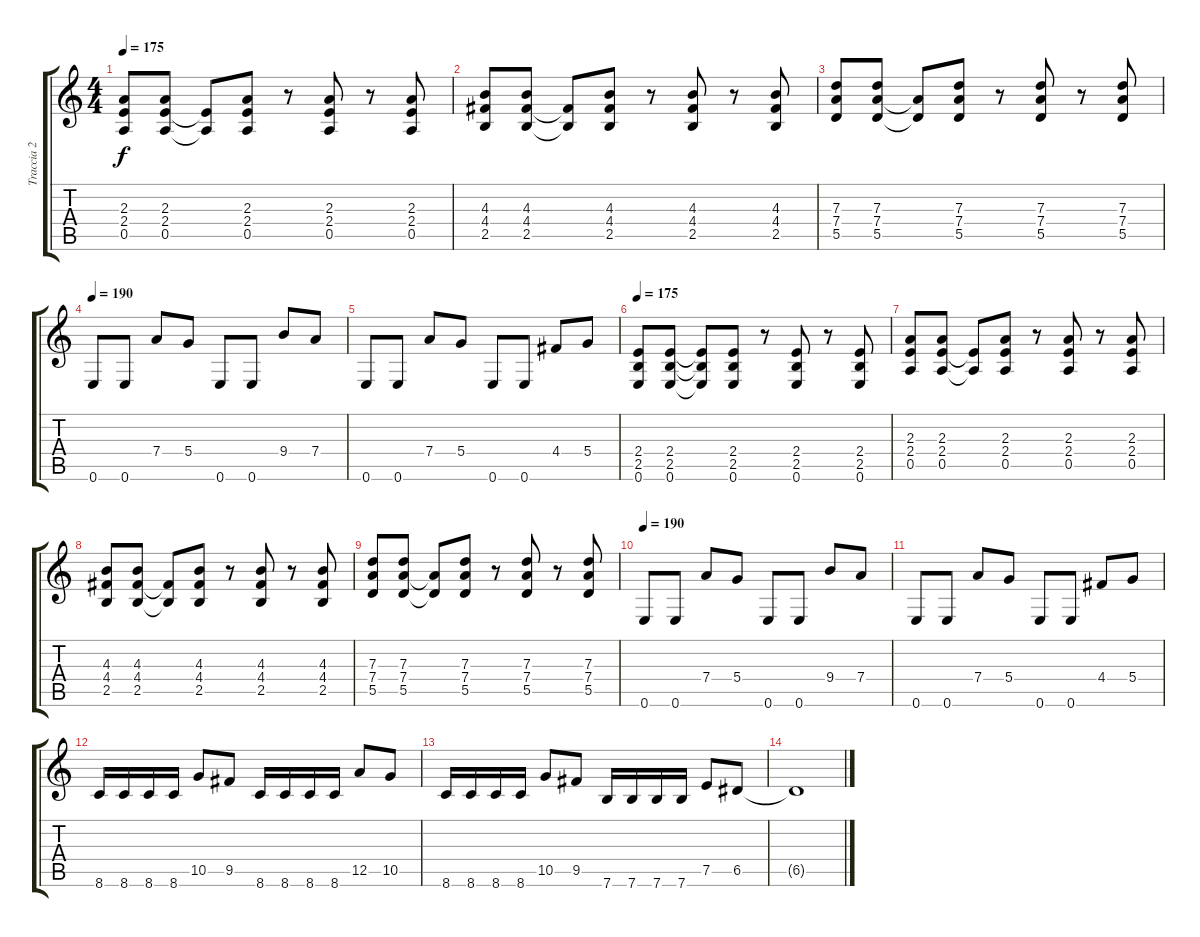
\track ("Traccia 2" "Traccia 2") {instrument distortionguitar}
\staff {score tabs}
\tuning (E4 B3 G3 D3 A2 E2) {hide}
\ts (4 4)
\tempo 175
\clef g2
\ks c
(2.3 2.4 0.5).8{dy f} (2.3 2.4 0.5).8 (2.4{t} 0.5{t}).8 (2.3 2.4 0.5).8 r.8 (2.3 2.4 0.5).8 r.8 (2.3 2.4 0.5).8 |
(4.3 4.4 2.5).8 (4.3 4.4 2.5).8 (4.4{t} 2.5{t}).8 (4.3 4.4 2.5).8 r.8 (4.3 4.4 2.5).8 r.8 (4.3 4.4 2.5).8 |
(7.3 7.4 5.5).8 (7.3 7.4 5.5).8 (7.4{t} 5.5{t}).8 (7.3 7.4 5.5).8 r.8 (7.3 7.4 5.5).8 r.8 (7.3 7.4 5.5).8 |
\tempo 190
0.6.8 0.6.8 7.4.8 5.4.8 0.6.8 0.6.8 9.4.8 7.4.8 |
0.6.8 0.6.8 7.4.8 5.4.8 0.6.8 0.6.8 4.4.8 5.4.8 |
\tempo 175
(2.4 2.5 0.6).8 (2.4 2.5 0.6).8 (2.4{t} 2.5{t} 0.6{t}).8 (2.4 2.5 0.6).8 r.8 (2.4 2.5 0.6).8 r.8 (2.4 2.5 0.6).8 |
(2.3 2.4 0.5).8 (2.3 2.4 0.5).8 (2.4{t} 0.5{t}).8 (2.3 2.4 0.5).8 r.8 (2.3 2.4 0.5).8 r.8 (2.3 2.4 0.5).8 |
(4.3 4.4 2.5).8 (4.3 4.4 2.5).8 (4.4{t} 2.5{t}).8 (4.3 4.4 2.5).8 r.8 (4.3 4.4 2.5).8 r.8 (4.3 4.4 2.5).8 |
(7.3 7.4 5.5).8 (7.3 7.4 5.5).8 (7.4{t} 5.5{t}).8 (7.3 7.4 5.5).8 r.8 (7.3 7.4 5.5).8 r.8 (7.3 7.4 5.5).8 |
\tempo 190
0.6.8 0.6.8 7.4.8 5.4.8 0.6.8 0.6.8 9.4.8 7.4.8 |
0.6.8 0.6.8 7.4.8 5.4.8 0.6.8 0.6.8 4.4.8 5.4.8 |
8.6.16 8.6.16 8.6.16 8.6.16 10.5.8 9.5.8 8.6.16 8.6.16 8.6.16 8.6.16 12.5.8 10.5.8 |
8.6.16 8.6.16 8.6.16 8.6.16 10.5.8 9.5.8 7.6.16 7.6.16 7.6.16 7.6.16 7.5.8 6.5.8 |
6.5{t}.1
